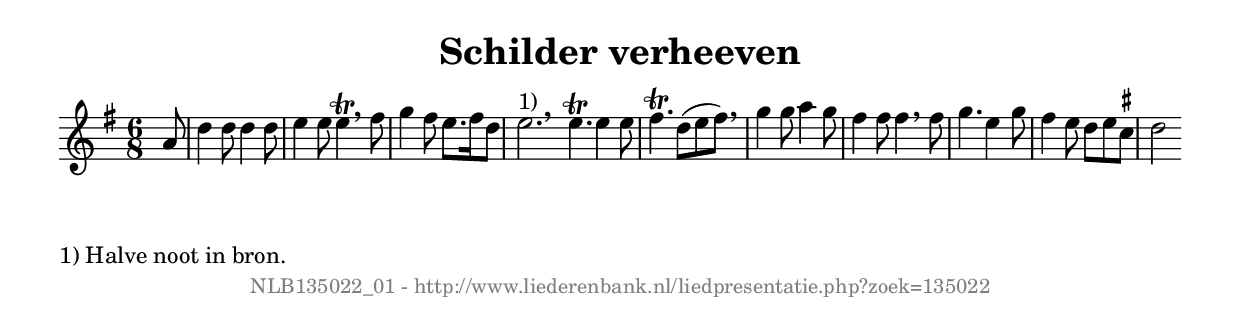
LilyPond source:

%
% produced by wce2krn 1.64 (7 June 2014)
%
\version"2.16"
#(append! paper-alist '(("long" . (cons (* 210 mm) (* 2000 mm)))))
#(set-default-paper-size "long")
sb = {\breathe}
mBreak = {\breathe }
bBreak = {\breathe }
x = {\once\override NoteHead #'style = #'cross }
gl=\glissando
itime={\override Staff.TimeSignature #'stencil = ##f }
ficta = {\once\set suggestAccidentals = ##t}
fine = {\once\override Score.RehearsalMark #'self-alignment-X = #1 \mark \markup {\italic{Fine}}}
dc = {\once\override Score.RehearsalMark #'self-alignment-X = #1 \mark \markup {\italic{D.C.}}}
dcf = {\once\override Score.RehearsalMark #'self-alignment-X = #1 \mark \markup {\italic{D.C. al Fine}}}
dcc = {\once\override Score.RehearsalMark #'self-alignment-X = #1 \mark \markup {\italic{D.C. al Coda}}}
ds = {\once\override Score.RehearsalMark #'self-alignment-X = #1 \mark \markup {\italic{D.S.}}}
dsf = {\once\override Score.RehearsalMark #'self-alignment-X = #1 \mark \markup {\italic{D.S. al Fine}}}
dsc = {\once\override Score.RehearsalMark #'self-alignment-X = #1 \mark \markup {\italic{D.S. al Coda}}}
pv = {\set Score.repeatCommands = #'((volta "1"))}
sv = {\set Score.repeatCommands = #'((volta "2"))}
tv = {\set Score.repeatCommands = #'((volta "3"))}
qv = {\set Score.repeatCommands = #'((volta "4"))}
xv = {\set Score.repeatCommands = #'((volta #f))}
\header{ tagline = ""
title = "Schilder verheeven"
}
\score {{
\key g \major
\relative g'
{
\set melismaBusyProperties = #'()
\partial 32*4
\time 6/8
\tempo 4=120
\override Score.MetronomeMark #'transparent = ##t
\override Score.RehearsalMark #'break-visibility = #(vector #t #t #f)
a8 d4 d8 d4 d8 e4 e8 e4^\trill \sb fis8 g4 fis8 e8. fis16 d8 e2. ^"1)" \bar ":|:" \bBreak
e4.^\trill e4 e8 fis4.^\trill d8( e fis) \sb g4 g8 a4 g8 fis4 fis8 fis4 \sb fis8 g4. e4 g8 fis4 e8 d8 e \ficta cis d2 \bar ":|"
 }}
 \midi { }
 \layout {
            indent = 0.0\cm
}
}
\markup { \wordwrap-string #" 
1) Halve noot in bron.
"}
\markup { \vspace #0 } \markup { \with-color #grey \fill-line { \center-column { \smaller "NLB135022_01 - http://www.liederenbank.nl/liedpresentatie.php?zoek=135022" } } }
